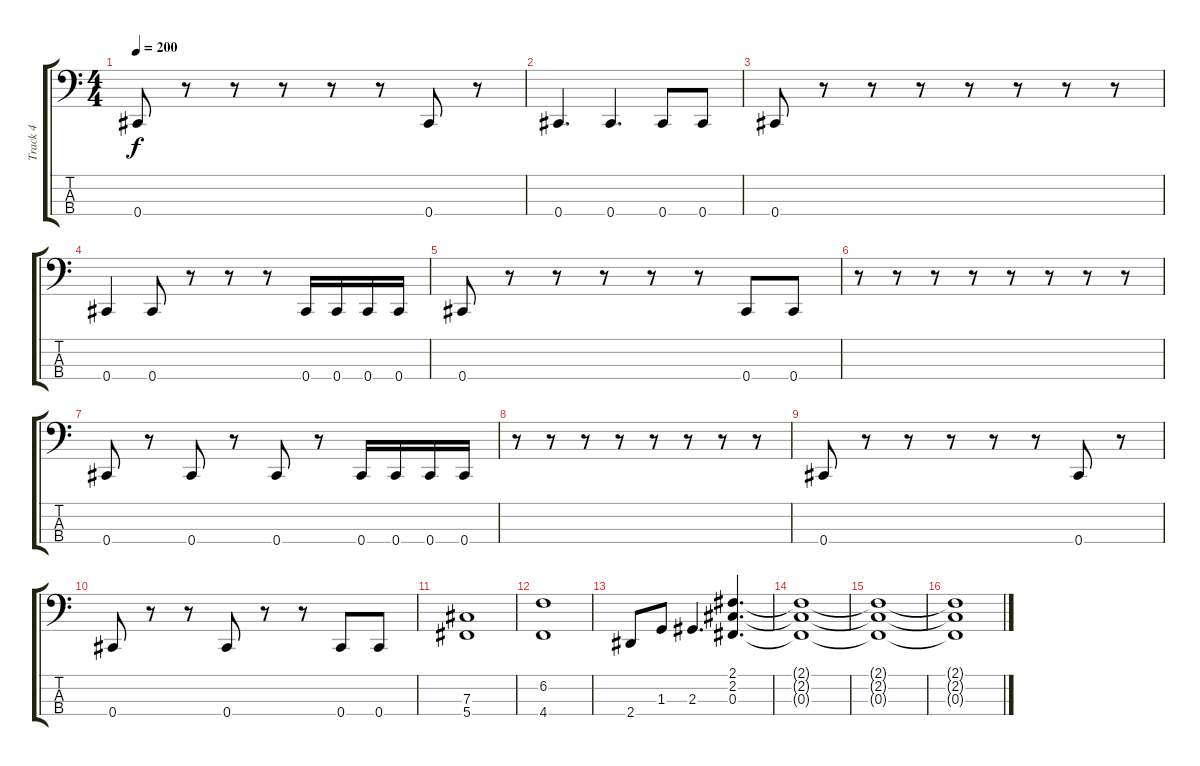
\track ("Track 4" "Track 4") {instrument electricbassfinger}
\staff {score tabs}
\tuning (E2 B1 Gb1 Db1) {hide}
\ts (4 4)
\tempo 200
\clef f4
\ks c
0.4.8{dy f} r.8 r.8 r.8 r.8 r.8 0.4.8 r.8 |
0.4.4{d} 0.4.4{d} 0.4.8 0.4.8 |
0.4.8 r.8 r.8 r.8 r.8 r.8 r.8 r.8 |
0.4.4 0.4.8 r.8 r.8 r.8 0.4.16 0.4.16 0.4.16 0.4.16 |
0.4.8 r.8 r.8 r.8 r.8 r.8 0.4.8 0.4.8 |
r.8 r.8 r.8 r.8 r.8 r.8 r.8 r.8 |
0.4.8 r.8 0.4.8 r.8 0.4.8 r.8 0.4.16 0.4.16 0.4.16 0.4.16 |
r.8 r.8 r.8 r.8 r.8 r.8 r.8 r.8 |
0.4.8 r.8 r.8 r.8 r.8 r.8 0.4.8 r.8 |
0.4.8 r.8 r.8 0.4.8 r.8 r.8 0.4.8 0.4.8 |
(7.3 5.4).1 |
(6.2 4.4).1 |
2.4.8 1.3.8 2.3.4{d} (2.1 2.2 0.3).4{d volume 0} |
(2.1{t} 2.2{t} 0.3{t}).1 |
(2.1{t} 2.2{t} 0.3{t}).1 |
(2.1{t} 2.2{t} 0.3{t}).1
